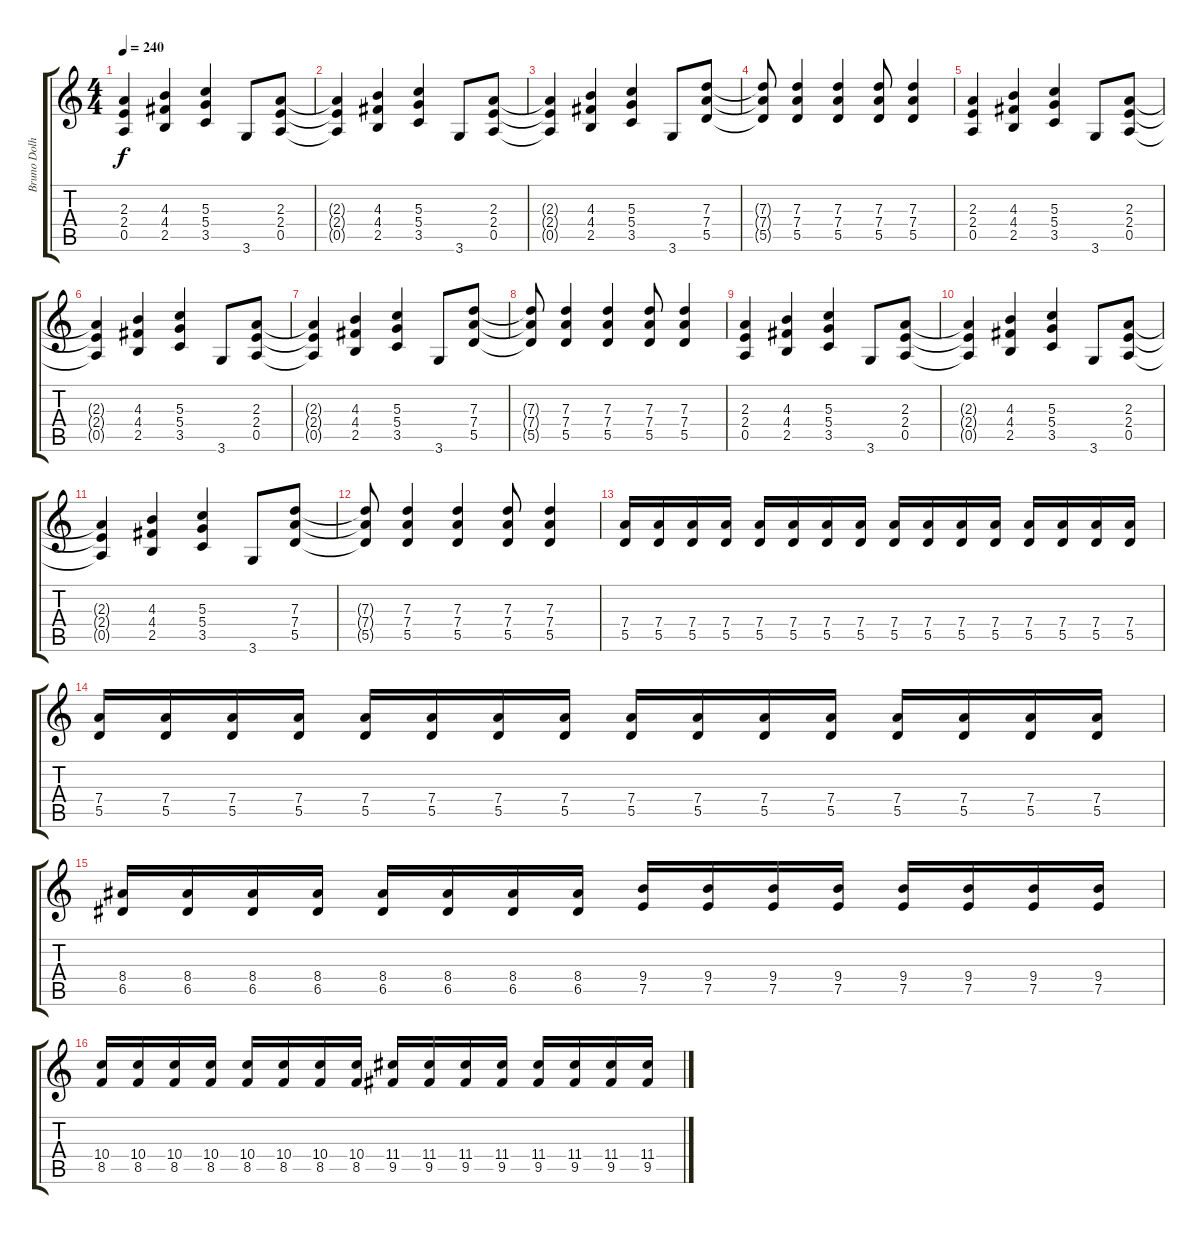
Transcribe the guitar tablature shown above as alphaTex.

\track ("Bruno Dolheguy" "Bruno Dolh") {instrument distortionguitar}
\staff {score tabs}
\tuning (E4 B3 G3 D3 A2 E2) {hide}
\ts (4 4)
\tempo 240
\clef g2
\ks c
(2.3 2.4 0.5).4{dy f} (4.3 4.4 2.5).4 (5.3 5.4 3.5).4 3.6.8 (2.3 2.4 0.5).8 |
(2.3{t} 2.4{t} 0.5{t}).4 (4.3 4.4 2.5).4 (5.3 5.4 3.5).4 3.6.8 (2.3 2.4 0.5).8 |
(2.3{t} 2.4{t} 0.5{t}).4 (4.3 4.4 2.5).4 (5.3 5.4 3.5).4 3.6.8 (7.3 7.4 5.5).8 |
(7.3{t} 7.4{t} 5.5{t}).8 (7.3 7.4 5.5).4 (7.3 7.4 5.5).4 (7.3 7.4 5.5).8 (7.3 7.4 5.5).4 |
(2.3 2.4 0.5).4 (4.3 4.4 2.5).4 (5.3 5.4 3.5).4 3.6.8 (2.3 2.4 0.5).8 |
(2.3{t} 2.4{t} 0.5{t}).4 (4.3 4.4 2.5).4 (5.3 5.4 3.5).4 3.6.8 (2.3 2.4 0.5).8 |
(2.3{t} 2.4{t} 0.5{t}).4 (4.3 4.4 2.5).4 (5.3 5.4 3.5).4 3.6.8 (7.3 7.4 5.5).8 |
(7.3{t} 7.4{t} 5.5{t}).8 (7.3 7.4 5.5).4 (7.3 7.4 5.5).4 (7.3 7.4 5.5).8 (7.3 7.4 5.5).4 |
(2.3 2.4 0.5).4 (4.3 4.4 2.5).4 (5.3 5.4 3.5).4 3.6.8 (2.3 2.4 0.5).8 |
(2.3{t} 2.4{t} 0.5{t}).4 (4.3 4.4 2.5).4 (5.3 5.4 3.5).4 3.6.8 (2.3 2.4 0.5).8 |
(2.3{t} 2.4{t} 0.5{t}).4 (4.3 4.4 2.5).4 (5.3 5.4 3.5).4 3.6.8 (7.3 7.4 5.5).8 |
(7.3{t} 7.4{t} 5.5{t}).8 (7.3 7.4 5.5).4 (7.3 7.4 5.5).4 (7.3 7.4 5.5).8 (7.3 7.4 5.5).4 |
(7.4 5.5).16 (7.4 5.5).16 (7.4 5.5).16 (7.4 5.5).16 (7.4 5.5).16 (7.4 5.5).16 (7.4 5.5).16 (7.4 5.5).16 (7.4 5.5).16 (7.4 5.5).16 (7.4 5.5).16 (7.4 5.5).16 (7.4 5.5).16 (7.4 5.5).16 (7.4 5.5).16 (7.4 5.5).16 |
(7.4 5.5).16 (7.4 5.5).16 (7.4 5.5).16 (7.4 5.5).16 (7.4 5.5).16 (7.4 5.5).16 (7.4 5.5).16 (7.4 5.5).16 (7.4 5.5).16 (7.4 5.5).16 (7.4 5.5).16 (7.4 5.5).16 (7.4 5.5).16 (7.4 5.5).16 (7.4 5.5).16 (7.4 5.5).16 |
(8.4 6.5).16 (8.4 6.5).16 (8.4 6.5).16 (8.4 6.5).16 (8.4 6.5).16 (8.4 6.5).16 (8.4 6.5).16 (8.4 6.5).16 (9.4 7.5).16 (9.4 7.5).16 (9.4 7.5).16 (9.4 7.5).16 (9.4 7.5).16 (9.4 7.5).16 (9.4 7.5).16 (9.4 7.5).16 |
(10.4 8.5).16 (10.4 8.5).16 (10.4 8.5).16 (10.4 8.5).16 (10.4 8.5).16 (10.4 8.5).16 (10.4 8.5).16 (10.4 8.5).16 (11.4 9.5).16 (11.4 9.5).16 (11.4 9.5).16 (11.4 9.5).16 (11.4 9.5).16 (11.4 9.5).16 (11.4 9.5).16 (11.4 9.5).16
